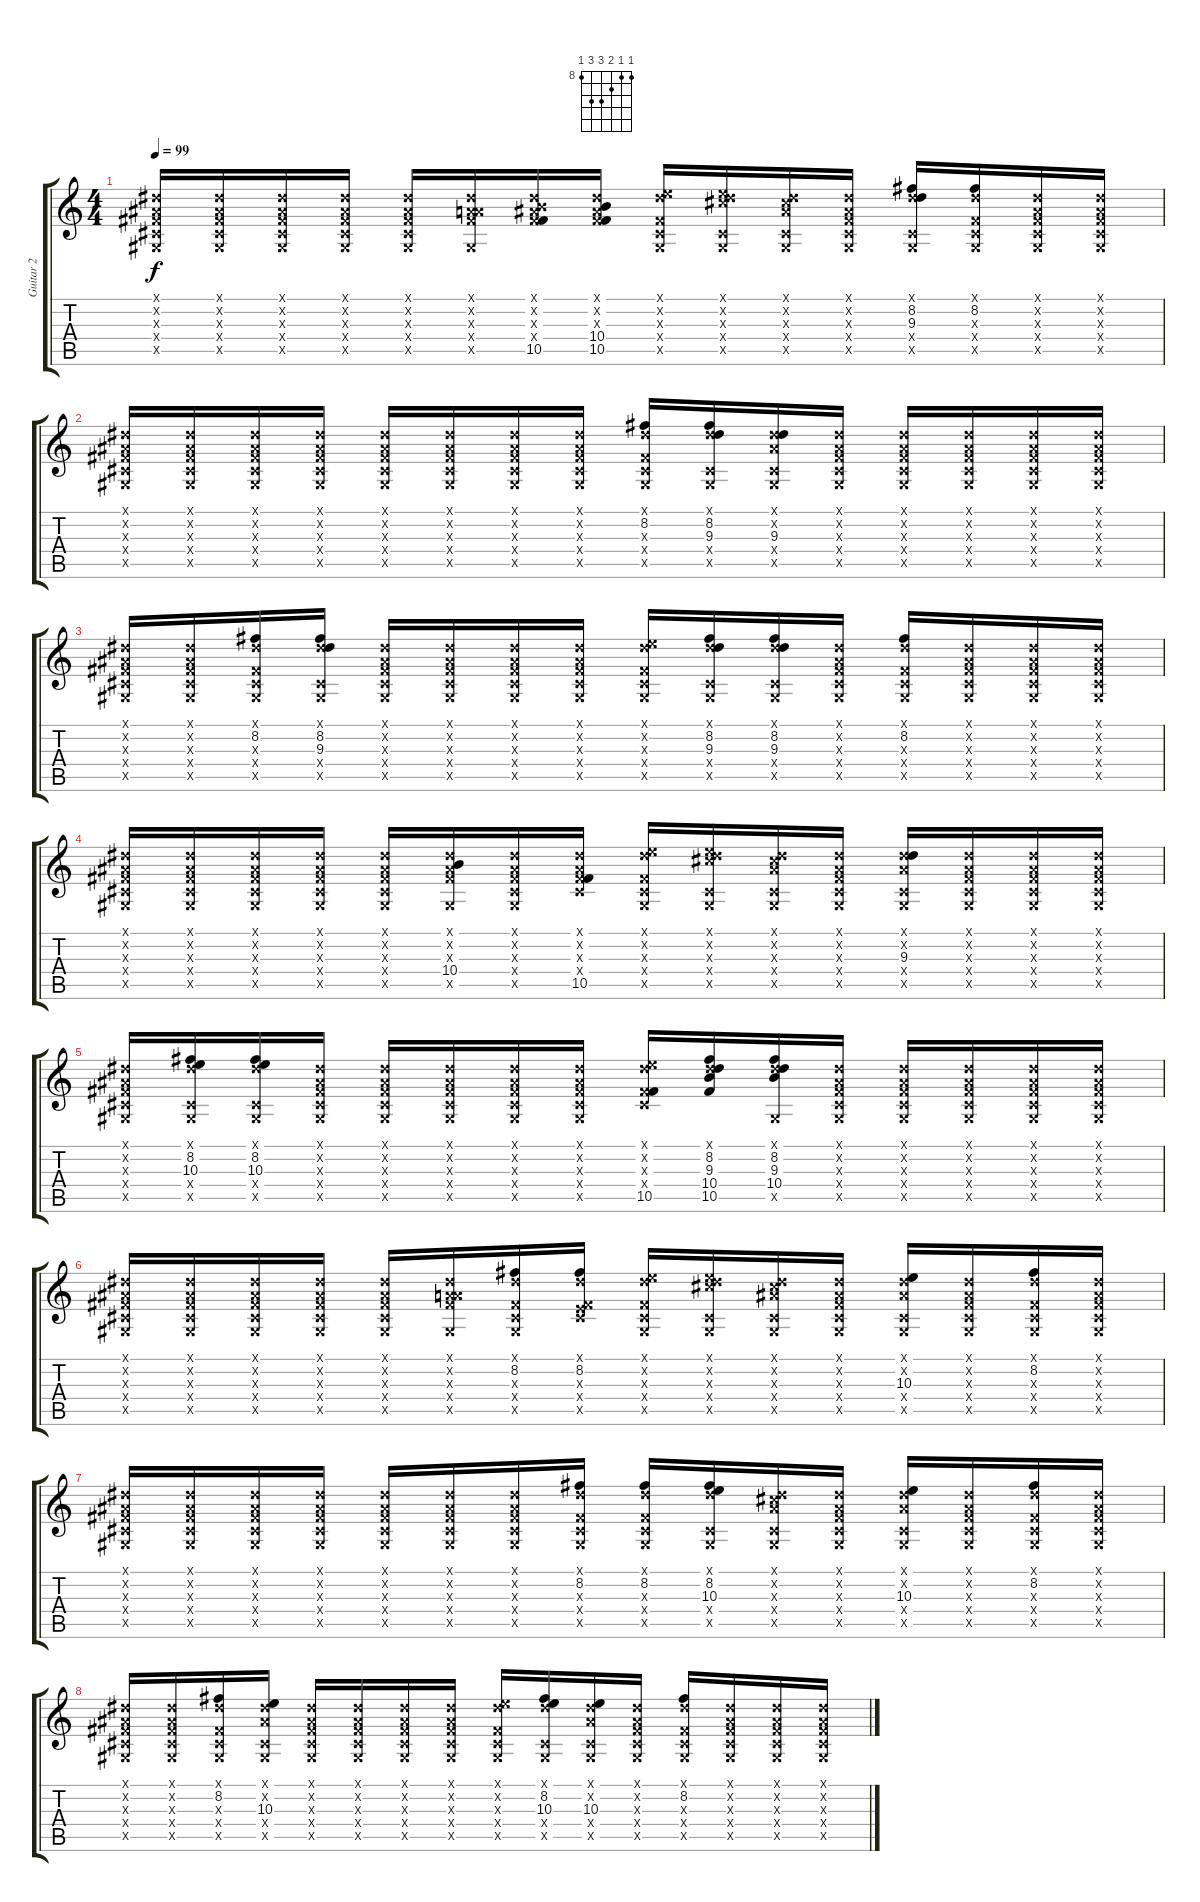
\track ("Guitar 2" "Guitar 2") {instrument electricguitarclean}
\staff {score tabs}
\tuning (Eb4 Bb3 Gb3 Db3 Ab2 Eb2) {hide}
\chord (" " 8 8 9 10 10 8) {firstfret 8}
\ts (4 4)
\tempo 99
\clef g2
\ks c
(0.1{x} 0.2{x} 0.3{x} 0.4{x} 0.5{x}).16{dy f volume 5 instrument overdrivenguitar} (0.1{x} 0.2{x} 0.3{x} 0.4{x} 0.5{x}).16 (0.1{x} 0.2{x} 0.3{x} 0.4{x} 0.5{x}).16 (0.1{x} 0.2{x} 0.3{x} 0.4{x} 0.5{x}).16 (0.1{x} 0.2{x} 0.3{x} 0.4{x} 0.5{x}).16 (0.1{x} 0.2{x} 0.3{x} 8.4{x} 0.5{x}).16 (0.1{x} 0.2{x} 0.3{x} 10.4{x} 10.5).16 (0.1{x} 0.2{x} 0.3{x} 10.4 10.5).16 (0.1{x} 6.2{x} 0.3{x} 0.4{x} 0.5{x}).16 (0.1{x} 6.2{x} 7.3{x} 0.4{x} 0.5{x}).16 (0.1{x} 0.2{x} 7.3{x} 0.4{x} 0.5{x}).16 (0.1{x} 0.2{x} 0.3{x} 0.4{x} 0.5{x}).16 (0.1{x} 8.2 9.3 0.4{x} 0.5{x}).16 (0.1{x} 8.2 0.3{x} 0.4{x} 0.5{x}).16 (0.1{x} 0.2{x} 0.3{x} 0.4{x} 0.5{x}).16 (0.1{x} 0.2{x} 0.3{x} 0.4{x} 0.5{x}).16 |
(0.1{x} 0.2{x} 0.3{x} 0.4{x} 0.5{x}).16{ch " "} (0.1{x} 0.2{x} 0.3{x} 0.4{x} 0.5{x}).16 (0.1{x} 0.2{x} 0.3{x} 0.4{x} 0.5{x}).16 (0.1{x} 0.2{x} 0.3{x} 0.4{x} 0.5{x}).16 (0.1{x} 0.2{x} 0.3{x} 0.4{x} 0.5{x}).16 (0.1{x} 0.2{x} 0.3{x} 0.4{x} 0.5{x}).16 (0.1{x} 0.2{x} 0.3{x} 0.4{x} 0.5{x}).16 (0.1{x} 0.2{x} 0.3{x} 0.4{x} 0.5{x}).16 (0.1{x} 8.2 0.3{x} 0.4{x} 0.5{x}).16 (0.1{x} 8.2 9.3 0.4{x} 0.5{x}).16 (0.1{x} 0.2{x} 9.3 0.4{x} 0.5{x}).16 (0.1{x} 0.2{x} 0.3{x} 0.4{x} 0.5{x}).16 (0.1{x} 0.2{x} 0.3{x} 0.4{x} 0.5{x}).16 (0.1{x} 0.2{x} 0.3{x} 0.4{x} 0.5{x}).16 (0.1{x} 0.2{x} 0.3{x} 0.4{x} 0.5{x}).16 (0.1{x} 0.2{x} 0.3{x} 0.4{x} 0.5{x}).16 |
(0.1{x} 0.2{x} 0.3{x} 0.4{x} 0.5{x}).16 (0.1{x} 0.2{x} 0.3{x} 0.4{x} 0.5{x}).16 (0.1{x} 8.2 0.3{x} 0.4{x} 0.5{x}).16 (0.1{x} 8.2 9.3 0.4{x} 0.5{x}).16 (0.1{x} 0.2{x} 0.3{x} 0.4{x} 0.5{x}).16 (0.1{x} 0.2{x} 0.3{x} 0.4{x} 0.5{x}).16 (0.1{x} 0.2{x} 0.3{x} 0.4{x} 0.5{x}).16 (0.1{x} 0.2{x} 0.3{x} 0.4{x} 0.5{x}).16 (0.1{x} 6.2{x} 0.3{x} 0.4{x} 0.5{x}).16 (0.1{x} 8.2 9.3 0.4{x} 0.5{x}).16 (0.1{x} 8.2 9.3 0.4{x} 0.5{x}).16 (0.1{x} 0.2{x} 0.3{x} 0.4{x} 0.5{x}).16 (0.1{x} 8.2 0.3{x} 0.4{x} 0.5{x}).16 (0.1{x} 0.2{x} 0.3{x} 0.4{x} 0.5{x}).16 (0.1{x} 0.2{x} 0.3{x} 0.4{x} 0.5{x}).16 (0.1{x} 0.2{x} 0.3{x} 0.4{x} 0.5{x}).16 |
(0.1{x} 0.2{x} 0.3{x} 0.4{x} 0.5{x}).16 (0.1{x} 0.2{x} 0.3{x} 0.4{x} 0.5{x}).16 (0.1{x} 0.2{x} 0.3{x} 0.4{x} 0.5{x}).16 (0.1{x} 0.2{x} 0.3{x} 0.4{x} 0.5{x}).16 (0.1{x} 0.2{x} 0.3{x} 0.4{x} 0.5{x}).16 (0.1{x} 0.2{x} 0.3{x} 10.4 0.5{x}).16 (0.1{x} 0.2{x} 0.3{x} 0.4{x} 0.5{x}).16 (0.1{x} 0.2{x} 0.3{x} 0.4{x} 10.5).16 (0.1{x} 6.2{x} 0.3{x} 0.4{x} 0.5{x}).16 (0.1{x} 6.2{x} 7.3{x} 0.4{x} 0.5{x}).16 (0.1{x} 0.2{x} 7.3{x} 0.4{x} 0.5{x}).16 (0.1{x} 0.2{x} 0.3{x} 0.4{x} 0.5{x}).16 (0.1{x} 0.2{x} 9.3 0.4{x} 0.5{x}).16 (0.1{x} 0.2{x} 0.3{x} 0.4{x} 0.5{x}).16 (0.1{x} 0.2{x} 0.3{x} 0.4{x} 0.5{x}).16 (0.1{x} 0.2{x} 0.3{x} 0.4{x} 0.5{x}).16 |
(0.1{x} 0.2{x} 0.3{x} 0.4{x} 0.5{x}).16 (0.1{x} 8.2 10.3 0.4{x} 0.5{x}).16 (0.1{x} 8.2 10.3 0.4{x} 0.5{x}).16 (0.1{x} 0.2{x} 0.3{x} 0.4{x} 0.5{x}).16 (0.1{x} 0.2{x} 0.3{x} 0.4{x} 0.5{x}).16 (0.1{x} 0.2{x} 0.3{x} 0.4{x} 0.5{x}).16 (0.1{x} 0.2{x} 0.3{x} 0.4{x} 0.5{x}).16 (0.1{x} 0.2{x} 0.3{x} 0.4{x} 0.5{x}).16 (0.1{x} 6.2{x} 0.3{x} 0.4{x} 10.5).16 (0.1{x} 8.2 9.3 10.4 10.5).16 (0.1{x} 8.2 9.3 10.4 0.5{x}).16 (0.1{x} 0.2{x} 0.3{x} 0.4{x} 0.5{x}).16 (0.1{x} 0.2{x} 0.3{x} 0.4{x} 0.5{x}).16 (0.1{x} 0.2{x} 0.3{x} 0.4{x} 0.5{x}).16 (0.1{x} 0.2{x} 0.3{x} 0.4{x} 0.5{x}).16 (0.1{x} 0.2{x} 0.3{x} 0.4{x} 0.5{x}).16 |
(0.1{x} 0.2{x} 0.3{x} 0.4{x} 0.5{x}).16{volume 10} (0.1{x} 0.2{x} 0.3{x} 0.4{x} 0.5{x}).16 (0.1{x} 0.2{x} 0.3{x} 0.4{x} 0.5{x}).16 (0.1{x} 0.2{x} 0.3{x} 0.4{x} 0.5{x}).16 (0.1{x} 0.2{x} 0.3{x} 0.4{x} 0.5{x}).16 (0.1{x} 0.2{x} 0.3{x} 8.4{x} 0.5{x}).16 (0.1{x} 8.2 0.3{x} 0.4{x} 0.5{x}).16 (0.1{x} 8.2 0.3{x} 0.4{x} 8.5{x}).16 (0.1{x} 6.2{x} 0.3{x} 0.4{x} 0.5{x}).16 (0.1{x} 6.2{x} 7.3{x} 0.4{x} 0.5{x}).16 (0.1{x} 0.2{x} 7.3{x} 0.4{x} 0.5{x}).16 (0.1{x} 0.2{x} 0.3{x} 0.4{x} 0.5{x}).16 (0.1{x} 0.2{x} 10.3 0.4{x} 0.5{x}).16 (0.1{x} 0.2{x} 0.3{x} 0.4{x} 0.5{x}).16 (0.1{x} 8.2 0.3{x} 0.4{x} 0.5{x}).16 (0.1{x} 0.2{x} 0.3{x} 0.4{x} 0.5{x}).16 |
(0.1{x} 0.2{x} 0.3{x} 0.4{x} 0.5{x}).16 (0.1{x} 0.2{x} 0.3{x} 0.4{x} 0.5{x}).16 (0.1{x} 0.2{x} 0.3{x} 0.4{x} 0.5{x}).16 (0.1{x} 0.2{x} 0.3{x} 0.4{x} 0.5{x}).16 (0.1{x} 0.2{x} 0.3{x} 0.4{x} 0.5{x}).16 (0.1{x} 0.2{x} 0.3{x} 0.4{x} 0.5{x}).16 (0.1{x} 0.2{x} 0.3{x} 0.4{x} 0.5{x}).16 (0.1{x} 8.2 0.3{x} 0.4{x} 0.5{x}).16 (0.1{x} 8.2 0.3{x} 0.4{x} 0.5{x}).16 (0.1{x} 8.2 10.3 0.4{x} 0.5{x}).16 (0.1{x} 0.2{x} 7.3{x} 0.4{x} 0.5{x}).16 (0.1{x} 0.2{x} 0.3{x} 0.4{x} 0.5{x}).16 (0.1{x} 0.2{x} 10.3 0.4{x} 0.5{x}).16 (0.1{x} 0.2{x} 0.3{x} 0.4{x} 0.5{x}).16 (0.1{x} 8.2 0.3{x} 0.4{x} 0.5{x}).16 (0.1{x} 0.2{x} 0.3{x} 0.4{x} 0.5{x}).16 |
(0.1{x} 0.2{x} 0.3{x} 0.4{x} 0.5{x}).16 (0.1{x} 0.2{x} 0.3{x} 0.4{x} 0.5{x}).16 (0.1{x} 8.2 0.3{x} 0.4{x} 0.5{x}).16 (0.1{x} 0.2{x} 10.3 0.4{x} 0.5{x}).16 (0.1{x} 0.2{x} 0.3{x} 0.4{x} 0.5{x}).16 (0.1{x} 0.2{x} 0.3{x} 0.4{x} 0.5{x}).16 (0.1{x} 0.2{x} 0.3{x} 0.4{x} 0.5{x}).16 (0.1{x} 0.2{x} 0.3{x} 0.4{x} 0.5{x}).16 (0.1{x} 6.2{x} 0.3{x} 0.4{x} 0.5{x}).16 (0.1{x} 8.2 10.3 0.4{x} 0.5{x}).16 (0.1{x} 0.2{x} 10.3 0.4{x} 0.5{x}).16 (0.1{x} 0.2{x} 0.3{x} 0.4{x} 0.5{x}).16 (0.1{x} 8.2 0.3{x} 0.4{x} 0.5{x}).16 (0.1{x} 0.2{x} 0.3{x} 0.4{x} 0.5{x}).16 (0.1{x} 0.2{x} 0.3{x} 0.4{x} 0.5{x}).16 (0.1{x} 0.2{x} 0.3{x} 0.4{x} 0.5{x}).16
